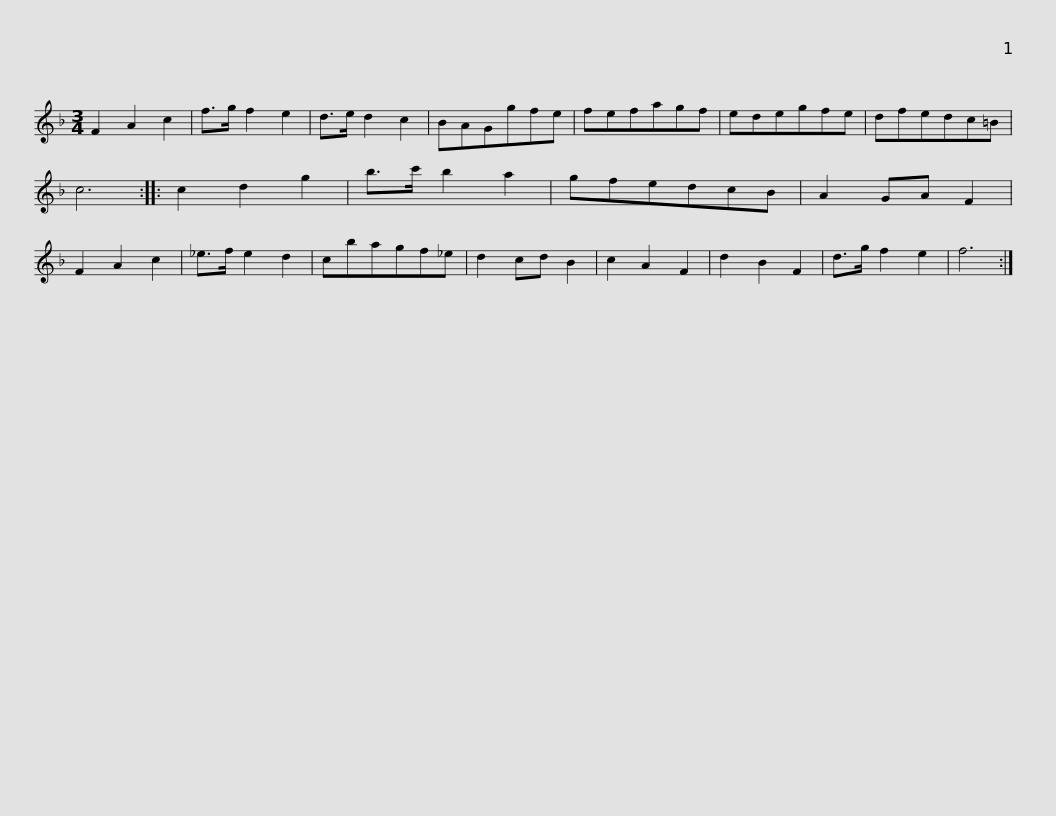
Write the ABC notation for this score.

X:1
L:1/8
M:3/4
I:linebreak $
K:F
V:1 treble
V:1
 F2 A2 c2 | f>g f2 e2 | d>e d2 c2 | BAGgfe | fefagf | %5
 edegfe | dfedc=B | c6 :: c2 d2 g2 |$ b>c' b2 a2 | %10
 gfedcB | A2 GA F2 | F2 A2 c2 | _e>f e2 d2 | cbagf_e | %15
 d2 cd B2 | c2 A2 F2 | d2 B2 F2 |$ d>g f2 e2 | f6 :| %20
